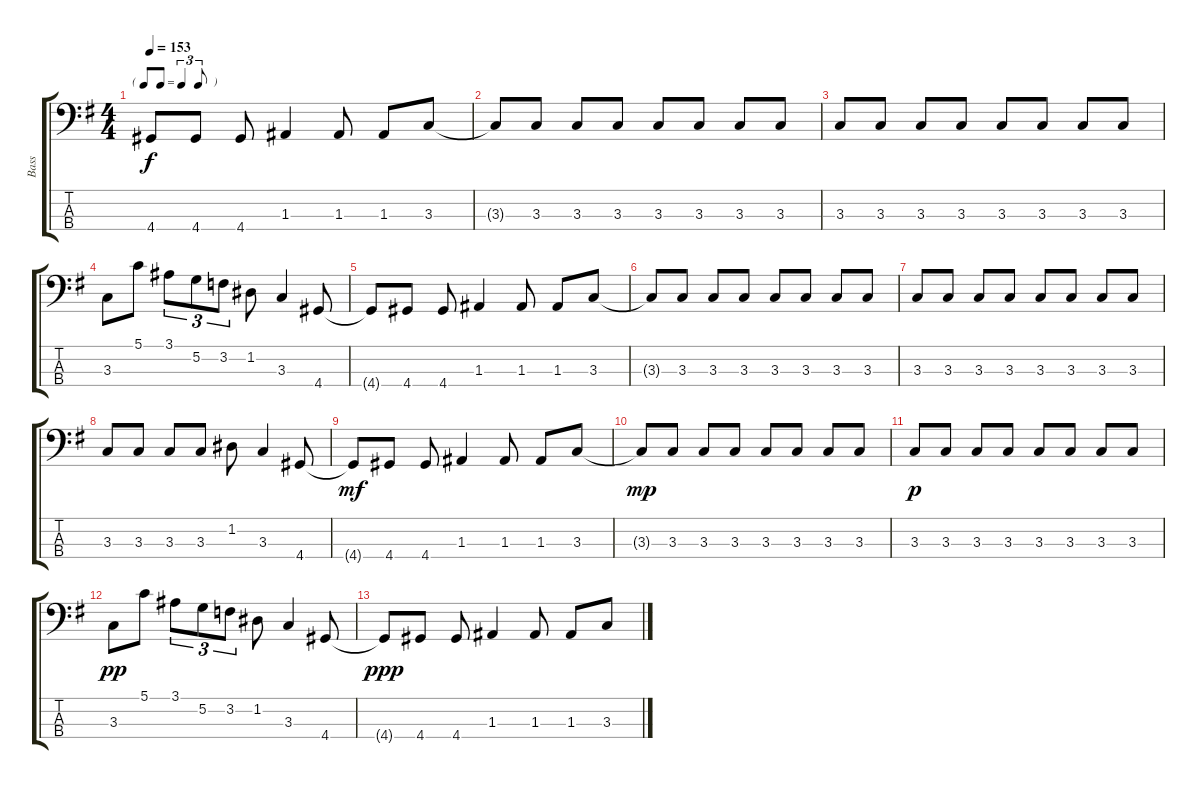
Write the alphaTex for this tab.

\track ("Bass" "Bass") {instrument electricbassfinger}
\staff {score tabs}
\tuning (G2 D2 A1 E1) {hide}
\ts (4 4)
\tf triplet8th
\tempo 153
\clef f4
\ks g
4.4{t}.8{dy f} 4.4.8 4.4.8 1.3.4 1.3.8 1.3.8 3.3.8 |
3.3{t}.8 3.3.8 3.3.8 3.3.8 3.3.8 3.3.8 3.3.8 3.3.8 |
3.3.8 3.3.8 3.3.8 3.3.8 3.3.8 3.3.8 3.3.8 3.3.8 |
3.3.8 5.1.8 3.1.8{tu (3 2)} 5.2.8{tu (3 2)} 3.2.8{tu (3 2)} 1.2.8 3.3.4 4.4.8 |
4.4{t}.8 4.4.8 4.4.8 1.3.4 1.3.8 1.3.8 3.3.8 |
3.3{t}.8 3.3.8 3.3.8 3.3.8 3.3.8 3.3.8 3.3.8 3.3.8 |
3.3.8 3.3.8 3.3.8 3.3.8 3.3.8 3.3.8 3.3.8 3.3.8 |
3.3.8 3.3.8 3.3.8 3.3.8 1.2.8 3.3.4 4.4.8 |
4.4{t}.8{dy mf} 4.4.8 4.4.8 1.3.4 1.3.8 1.3.8 3.3.8 |
3.3{t}.8{dy mp} 3.3.8 3.3.8 3.3.8 3.3.8 3.3.8 3.3.8 3.3.8 |
3.3.8{dy p} 3.3.8 3.3.8 3.3.8 3.3.8 3.3.8 3.3.8 3.3.8 |
3.3.8{dy pp} 5.1.8 3.1.8{tu (3 2)} 5.2.8{tu (3 2)} 3.2.8{tu (3 2)} 1.2.8 3.3.4 4.4.8 |
4.4{t}.8{dy ppp} 4.4.8 4.4.8 1.3.4 1.3.8 1.3.8 3.3.8
